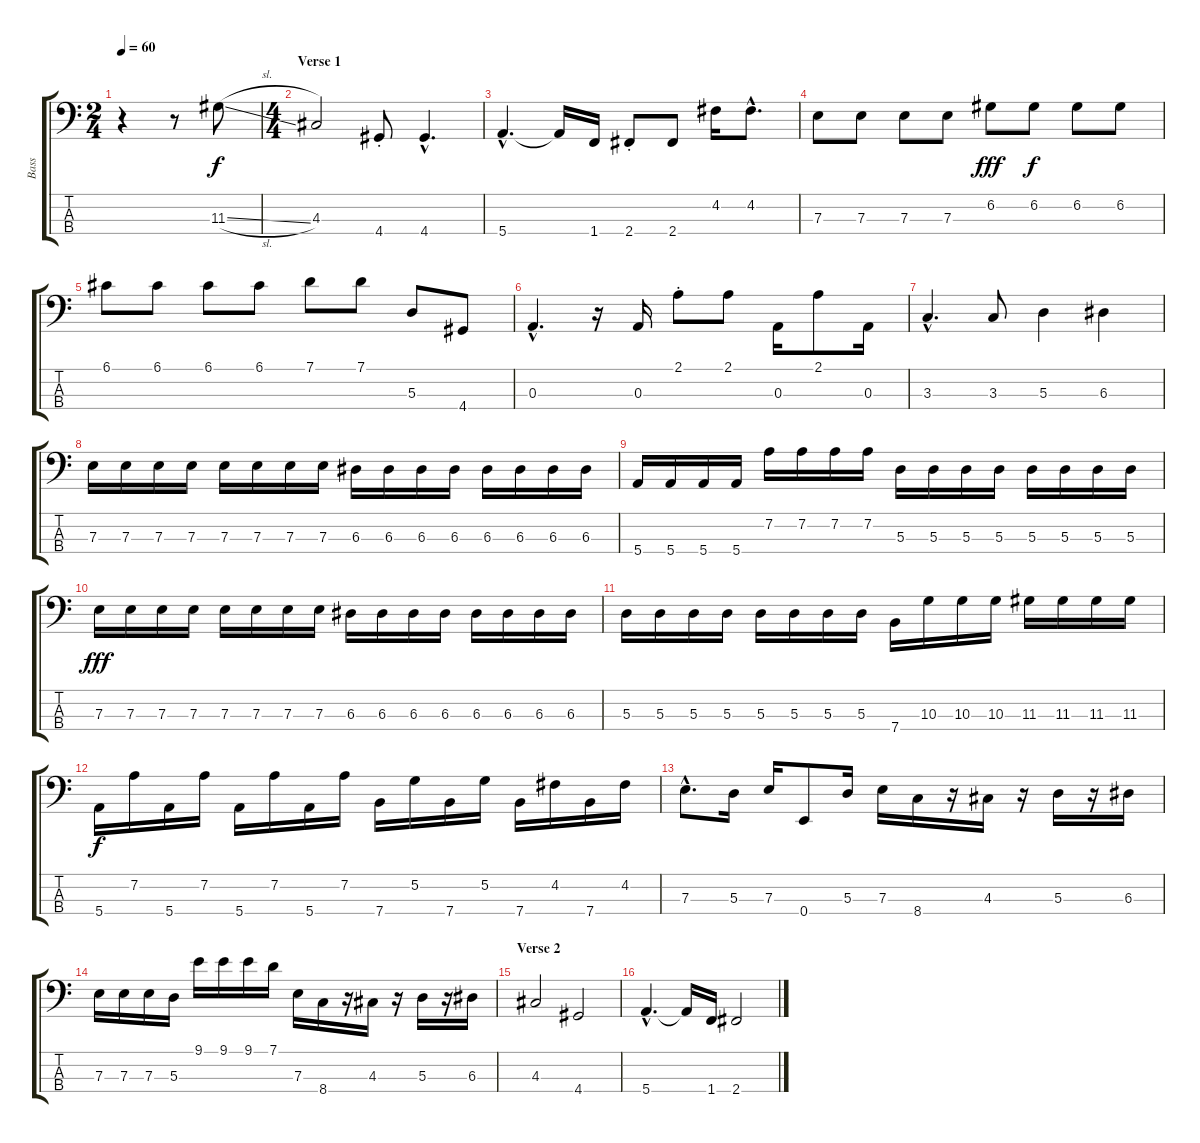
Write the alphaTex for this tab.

\track ("Bass" "Bass") {instrument acousticbass}
\staff {score tabs}
\tuning (G2 D2 A1 E1) {hide}
\ts (2 4)
\tempo 60
\clef f4
\ks c
r.4{dy f instrument acousticbass} r.8 11.3{sl}.8 |
\ts (4 4)
\section ("" "Verse 1")
4.3.2 4.4{st}.8 4.4{hac}.4{d} |
5.4{hac}.4{d} 5.4{t}.16 1.4.16 2.4{st}.8 2.4.8 4.2.16 4.2{hac}.8{d} |
7.3.8 7.3.8 7.3.8 7.3.8 6.2.8{dy fff} 6.2.8{dy f} 6.2.8 6.2.8 |
6.1.8 6.1.8 6.1.8 6.1.8 7.1.8 7.1.8 5.3.8 4.4.8 |
0.3{hac}.4{d} r.16 0.3.16 2.1{st}.8 2.1.8 0.3.16 2.1.8 0.3.16 |
3.3{hac}.4{d} 3.3.8 5.3.4 6.3.4 |
7.3.16 7.3.16 7.3.16 7.3.16 7.3.16 7.3.16 7.3.16 7.3.16 6.3.16 6.3.16 6.3.16 6.3.16 6.3.16 6.3.16 6.3.16 6.3.16 |
5.4.16 5.4.16 5.4.16 5.4.16 7.2.16 7.2.16 7.2.16 7.2.16 5.3.16 5.3.16 5.3.16 5.3.16 5.3.16 5.3.16 5.3.16 5.3.16 |
7.3.16{dy fff} 7.3.16 7.3.16 7.3.16 7.3.16 7.3.16 7.3.16 7.3.16 6.3.16 6.3.16 6.3.16 6.3.16 6.3.16 6.3.16 6.3.16 6.3.16 |
5.3.16 5.3.16 5.3.16 5.3.16 5.3.16 5.3.16 5.3.16 5.3.16 7.4.16 10.3.16 10.3.16 10.3.16 11.3.16 11.3.16 11.3.16 11.3.16 |
5.4.16{dy f} 7.2.16 5.4.16 7.2.16 5.4.16 7.2.16 5.4.16 7.2.16 7.4.16 5.2.16 7.4.16 5.2.16 7.4.16 4.2.16 7.4.16 4.2.16 |
7.3{hac}.8{d} 5.3.16 7.3.16 0.4.8 5.3.16 7.3.16 8.4.16 r.16 4.3.16 r.16 5.3.16 r.16 6.3.16 |
7.3.16 7.3.16 7.3.16 5.3.16 9.1.16 9.1.16 9.1.16 7.1.16 7.3.16 8.4.16 r.16 4.3.16 r.16 5.3.16 r.16 6.3.16 |
\section ("" "Verse 2")
4.3.2 4.4.2 |
5.4{hac}.4{d} 5.4{t}.16 1.4.16 2.4.2
